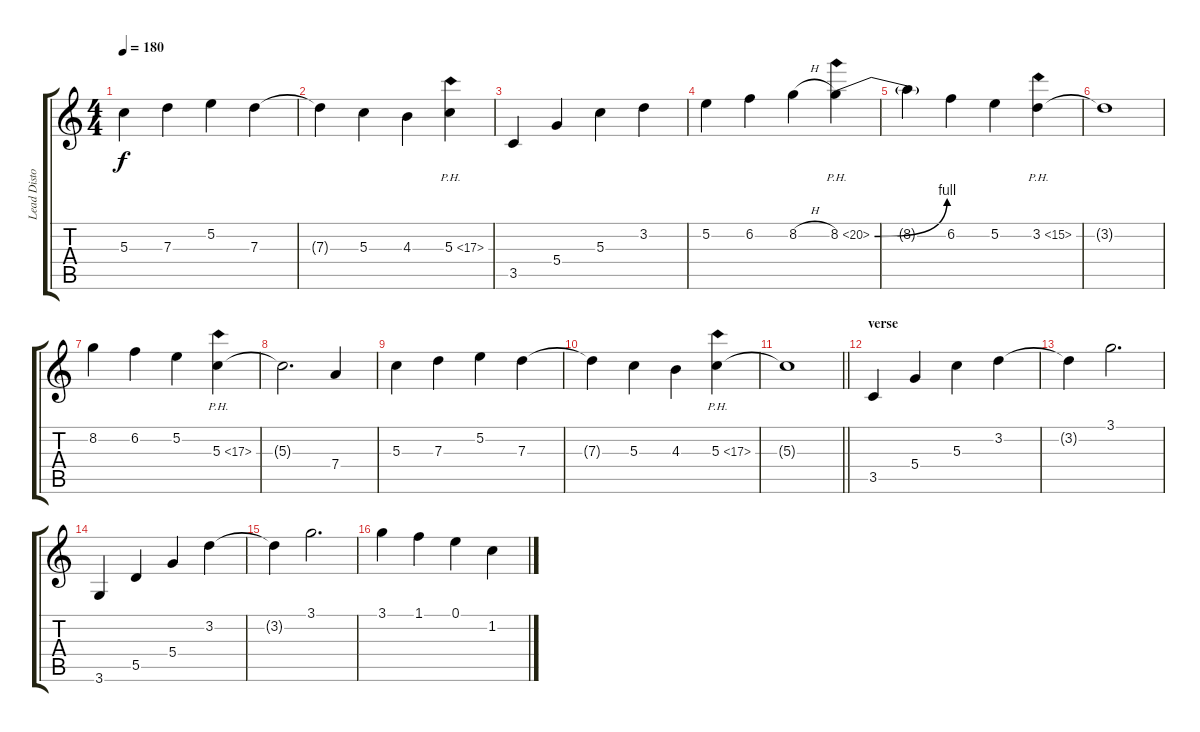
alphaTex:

\track ("Lead Distorted" "Lead Disto") {instrument distortionguitar}
\staff {score tabs}
\tuning (E4 B3 G3 D3 A2 E2) {hide}
\ts (4 4)
\tempo 180
\clef g2
\ks c
5.3.4{dy f} 7.3.4 5.2.4 7.3.4 |
7.3{t}.4 5.3.4 4.3.4 5.3{ph 12}.4 |
3.5.4 5.4.4 5.3.4 3.2.4 |
5.2.4 6.2.4 8.2{h}.4 8.2{be (bend 0 0 60 4) ph 12}.4 |
8.2{t}.4 6.2.4 5.2.4 3.2{ph 12}.4 |
3.2{t}.1 |
8.2.4 6.2.4 5.2.4 5.3{ph 12}.4 |
5.3{t}.2{d} 7.4.4 |
5.3.4 7.3.4 5.2.4 7.3.4 |
7.3{t}.4 5.3.4 4.3.4 5.3{ph 12}.4 |
\barLineRight lightlight
5.3{t}.1 |
\section ("" "verse")
3.5.4 5.4.4 5.3.4 3.2.4 |
3.2{t}.4 3.1.2{d} |
3.6.4 5.5.4 5.4.4 3.2.4 |
3.2{t}.4 3.1.2{d} |
3.1.4 1.1.4 0.1.4 1.2.4
